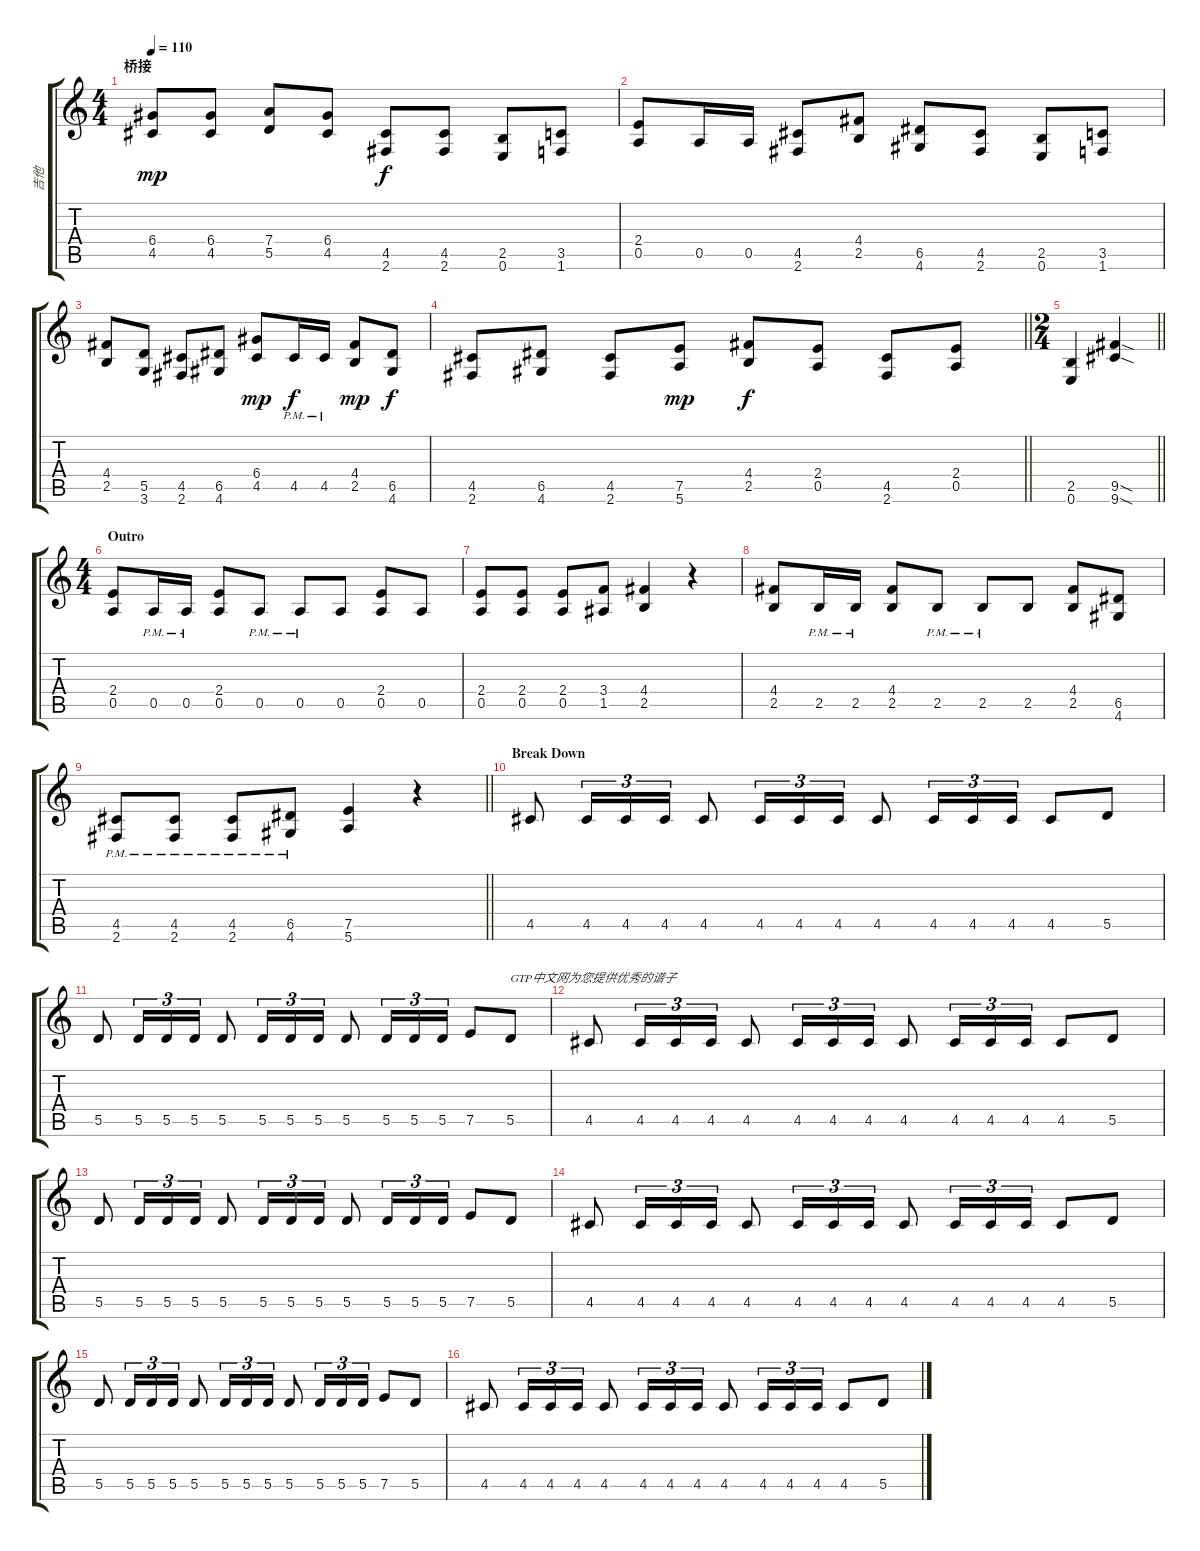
\track ("吉他" "吉他") {instrument distortionguitar}
\staff {score tabs}
\tuning (E4 B3 G3 D3 A2 E2) {hide}
\ts (4 4)
\section ("" "桥接")
\tempo 110
\clef g2
\ks c
(6.4 4.5).8{dy mp} (6.4 4.5).8 (7.4 5.5).8 (6.4 4.5).8 (4.5 2.6).8{dy f} (4.5 2.6).8 (2.5 0.6).8 (3.5 1.6).8 |
(2.4 0.5).8 0.5.16 0.5.16 (4.5 2.6).8 (4.4 2.5).8 (6.5 4.6).8 (4.5 2.6).8 (2.5 0.6).8 (3.5 1.6).8 |
(4.4 2.5).8 (5.5 3.6).8 (4.5 2.6).8 (6.5 4.6).8 (6.4 4.5).8{dy mp} 4.5{pm}.16{dy f} 4.5{pm}.16 (4.4 2.5).8{dy mp} (6.5 4.6).8{dy f} |
\barLineRight lightlight
(4.5 2.6).8 (6.5 4.6).8 (4.5 2.6).8 (7.5 5.6).8{dy mp} (4.4 2.5).8{dy f} (2.4 0.5).8 (4.5 2.6).8 (2.4 0.5).8 |
\ts (2 4)
\barLineRight lightlight
(2.5 0.6).4 (9.5{sod} 9.6{sod}).4 |
\ts (4 4)
\section ("" "Outro")
(2.4 0.5).8 0.5{pm}.16 0.5{pm}.16 (2.4 0.5).8 0.5{pm}.8 0.5{pm}.8 0.5.8 (2.4 0.5).8 0.5.8 |
(2.4 0.5).8 (2.4 0.5).8 (2.4 0.5).8 (3.4 1.5).8 (4.4 2.5).4 r.4 |
(4.4 2.5).8 2.5{pm}.16 2.5{pm}.16 (4.4 2.5).8 2.5{pm}.8 2.5{pm}.8 2.5.8 (4.4 2.5).8 (6.5 4.6).8 |
\barLineRight lightlight
(4.5{pm} 2.6{pm}).8 (4.5{pm} 2.6{pm}).8 (4.5{pm} 2.6{pm}).8 (6.5{pm} 4.6{pm}).8 (7.5 5.6).4 r.4 |
\section ("" "Break Down")
4.5.8 4.5.16{tu (3 2)} 4.5.16{tu (3 2)} 4.5.16{tu (3 2)} 4.5.8 4.5.16{tu (3 2)} 4.5.16{tu (3 2)} 4.5.16{tu (3 2)} 4.5.8 4.5.16{tu (3 2)} 4.5.16{tu (3 2)} 4.5.16{tu (3 2)} 4.5.8 5.5.8 |
5.5.8 5.5.16{tu (3 2)} 5.5.16{tu (3 2)} 5.5.16{tu (3 2)} 5.5.8 5.5.16{tu (3 2)} 5.5.16{tu (3 2)} 5.5.16{tu (3 2)} 5.5.8 5.5.16{tu (3 2)} 5.5.16{tu (3 2)} 5.5.16{tu (3 2)} 7.5.8 5.5.8{txt "GTP中文网为您提供优秀的谱子"} |
4.5.8 4.5.16{tu (3 2)} 4.5.16{tu (3 2)} 4.5.16{tu (3 2)} 4.5.8 4.5.16{tu (3 2)} 4.5.16{tu (3 2)} 4.5.16{tu (3 2)} 4.5.8 4.5.16{tu (3 2)} 4.5.16{tu (3 2)} 4.5.16{tu (3 2)} 4.5.8 5.5.8 |
5.5.8 5.5.16{tu (3 2)} 5.5.16{tu (3 2)} 5.5.16{tu (3 2)} 5.5.8 5.5.16{tu (3 2)} 5.5.16{tu (3 2)} 5.5.16{tu (3 2)} 5.5.8 5.5.16{tu (3 2)} 5.5.16{tu (3 2)} 5.5.16{tu (3 2)} 7.5.8 5.5.8 |
4.5.8 4.5.16{tu (3 2)} 4.5.16{tu (3 2)} 4.5.16{tu (3 2)} 4.5.8 4.5.16{tu (3 2)} 4.5.16{tu (3 2)} 4.5.16{tu (3 2)} 4.5.8 4.5.16{tu (3 2)} 4.5.16{tu (3 2)} 4.5.16{tu (3 2)} 4.5.8 5.5.8 |
5.5.8 5.5.16{tu (3 2)} 5.5.16{tu (3 2)} 5.5.16{tu (3 2)} 5.5.8 5.5.16{tu (3 2)} 5.5.16{tu (3 2)} 5.5.16{tu (3 2)} 5.5.8 5.5.16{tu (3 2)} 5.5.16{tu (3 2)} 5.5.16{tu (3 2)} 7.5.8 5.5.8 |
4.5.8 4.5.16{tu (3 2)} 4.5.16{tu (3 2)} 4.5.16{tu (3 2)} 4.5.8 4.5.16{tu (3 2)} 4.5.16{tu (3 2)} 4.5.16{tu (3 2)} 4.5.8 4.5.16{tu (3 2)} 4.5.16{tu (3 2)} 4.5.16{tu (3 2)} 4.5.8 5.5.8
